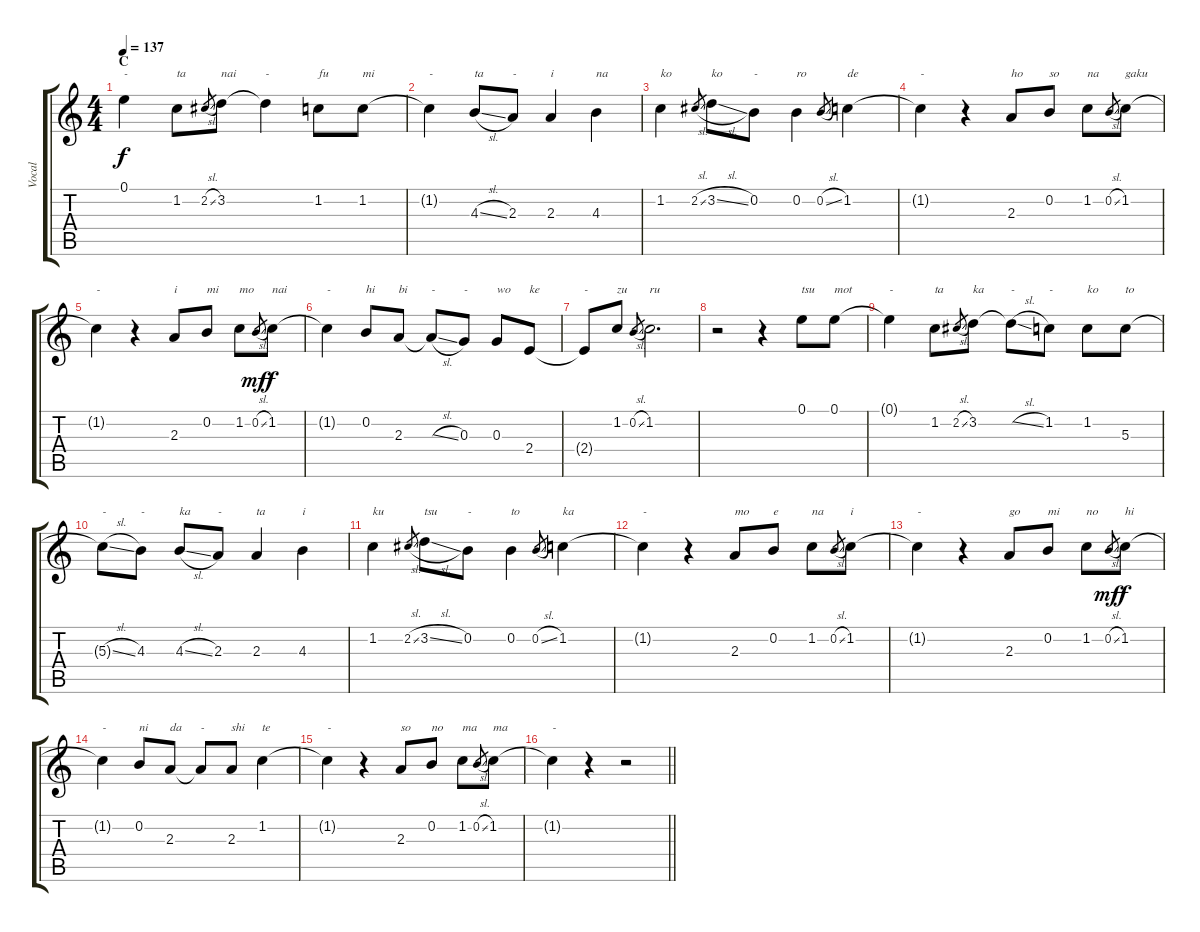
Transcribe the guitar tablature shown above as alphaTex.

\track ("Vocal" "Vocal") {instrument contrabass}
\staff {score tabs}
\tuning (E4 B3 G3 D3 A2 E2) {hide}
\ts (4 4)
\section ("" "C")
\tempo 137
\clef g2
\ks c
0.1{t}.4{txt "-" dy f} 1.2.8{txt "ta"} 2.2{sl}.8{gr} 3.2.8{txt "nai"} 3.2{t}.4{txt "-"} 1.2.8{txt "fu"} 1.2.8{txt "mi"} |
1.2{t}.4{txt "-"} 4.3{sl}.8{txt "ta"} 2.3.8{txt "-"} 2.3.4{txt "i"} 4.3.4{txt "na"} |
1.2.4{txt "ko"} 2.2{sl}.8{gr} 3.2{sl}.8{txt "ko"} 0.2.8{txt "-"} 0.2.4{txt "ro"} 0.2{sl}.8{gr} 1.2.4{txt "de"} |
1.2{t}.4{txt "-"} r.4 2.3.8{txt "ho"} 0.2.8{txt "so"} 1.2.8{txt "na"} 0.2{sl}.8{gr} 1.2.8{txt "gaku"} |
1.2{t}.4{txt "-"} r.4 2.3.8{txt "i"} 0.2.8{txt "mi"} 1.2.8{txt "mo"} 0.2{sl}.8{gr dy mf} 1.2.8{txt "nai" dy f} |
1.2{t}.4{txt "-"} 0.2.8{txt "hi"} 2.3.8{txt "bi"} 2.3{sl t}.8{txt "-"} 0.3.8{txt "-"} 0.3.8{txt "wo"} 2.4.8{txt "ke"} |
2.4{t}.8{txt "-"} 1.2.8{txt "zu"} 0.2{sl}.8{gr} 1.2.2{d txt "ru"} |
r.2 r.4 0.1.8{txt "tsu"} 0.1.8{txt "mot"} |
0.1{t}.4{txt "-"} 1.2.8{txt "ta"} 2.2{sl}.8{gr} 3.2.8{txt "ka"} 3.2{sl t}.8{txt "-"} 1.2.8{txt "-"} 1.2.8{txt "ko"} 5.3.8{txt "to"} |
5.3{sl t}.8{txt "-"} 4.3.8{txt "-"} 4.3{sl}.8{txt "ka"} 2.3.8{txt "-"} 2.3.4{txt "ta"} 4.3.4{txt "i"} |
1.2.4{txt "ku"} 2.2{sl}.8{gr} 3.2{sl}.8{txt "tsu"} 0.2.8{txt "-"} 0.2.4{txt "to"} 0.2{sl}.8{gr} 1.2.4{txt "ka"} |
1.2{t}.4{txt "-"} r.4 2.3.8{txt "mo"} 0.2.8{txt "e"} 1.2.8{txt "na"} 0.2{sl}.8{gr} 1.2.8{txt "i"} |
1.2{t}.4{txt "-"} r.4 2.3.8{txt "go"} 0.2.8{txt "mi"} 1.2.8{txt "no"} 0.2{sl}.8{gr dy mf} 1.2.8{txt "hi" dy f} |
1.2{t}.4{txt "-"} 0.2.8{txt "ni"} 2.3.8{txt "da"} 2.3{t}.8{txt "-"} 2.3.8{txt "shi"} 1.2.4{txt "te"} |
1.2{t}.4{txt "-"} r.4 2.3.8{txt "so"} 0.2.8{txt "no"} 1.2.8{txt "ma"} 0.2{sl}.8{gr} 1.2.8{txt "ma"} |
\barLineRight lightlight
1.2{t}.4{txt "-"} r.4 r.2
